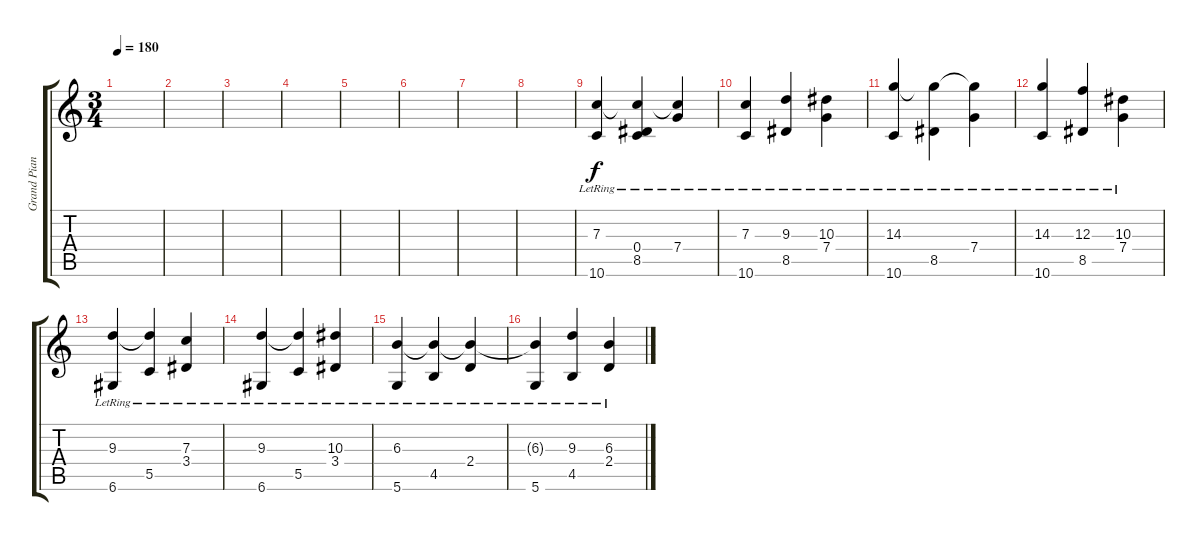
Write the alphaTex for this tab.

\track ("Grand Piano" "Grand Pian") {instrument acousticguitarsteel}
\staff {score tabs}
\tuning (D4 A3 F3 C3 G2 D2) {hide}
\ts (3 4)
\tempo 180
\clef g2
\ks c
|
|
|
|
|
|
|
|
(7.3 10.6{lr}).4 (7.3{t} 0.4 8.5{lr}).4 (7.3{t} 7.4{lr}).4 |
(7.3 10.6{lr}).4 (9.3 8.5{lr}).4 (10.3 7.4{lr}).4 |
(14.3 10.6{lr}).4 (14.3{t} 8.5{lr}).4 (14.3{t} 7.4{lr}).4 |
(14.3 10.6{lr}).4{volume 10} (12.3 8.5{lr}).4 (10.3 7.4{lr}).4 |
(9.3 6.6{lr}).4 (9.3{t} 5.5{lr}).4 (7.3 3.4{lr}).4 |
(9.3 6.6{lr}).4 (9.3{t} 5.5{lr}).4 (10.3 3.4{lr}).4 |
(6.3 5.6{lr}).4 (6.3{t} 4.5{lr}).4 (6.3{t} 2.4{lr}).4 |
(6.3{t} 5.6{lr}).4 (9.3 4.5{lr}).4 (6.3 2.4{lr}).4
